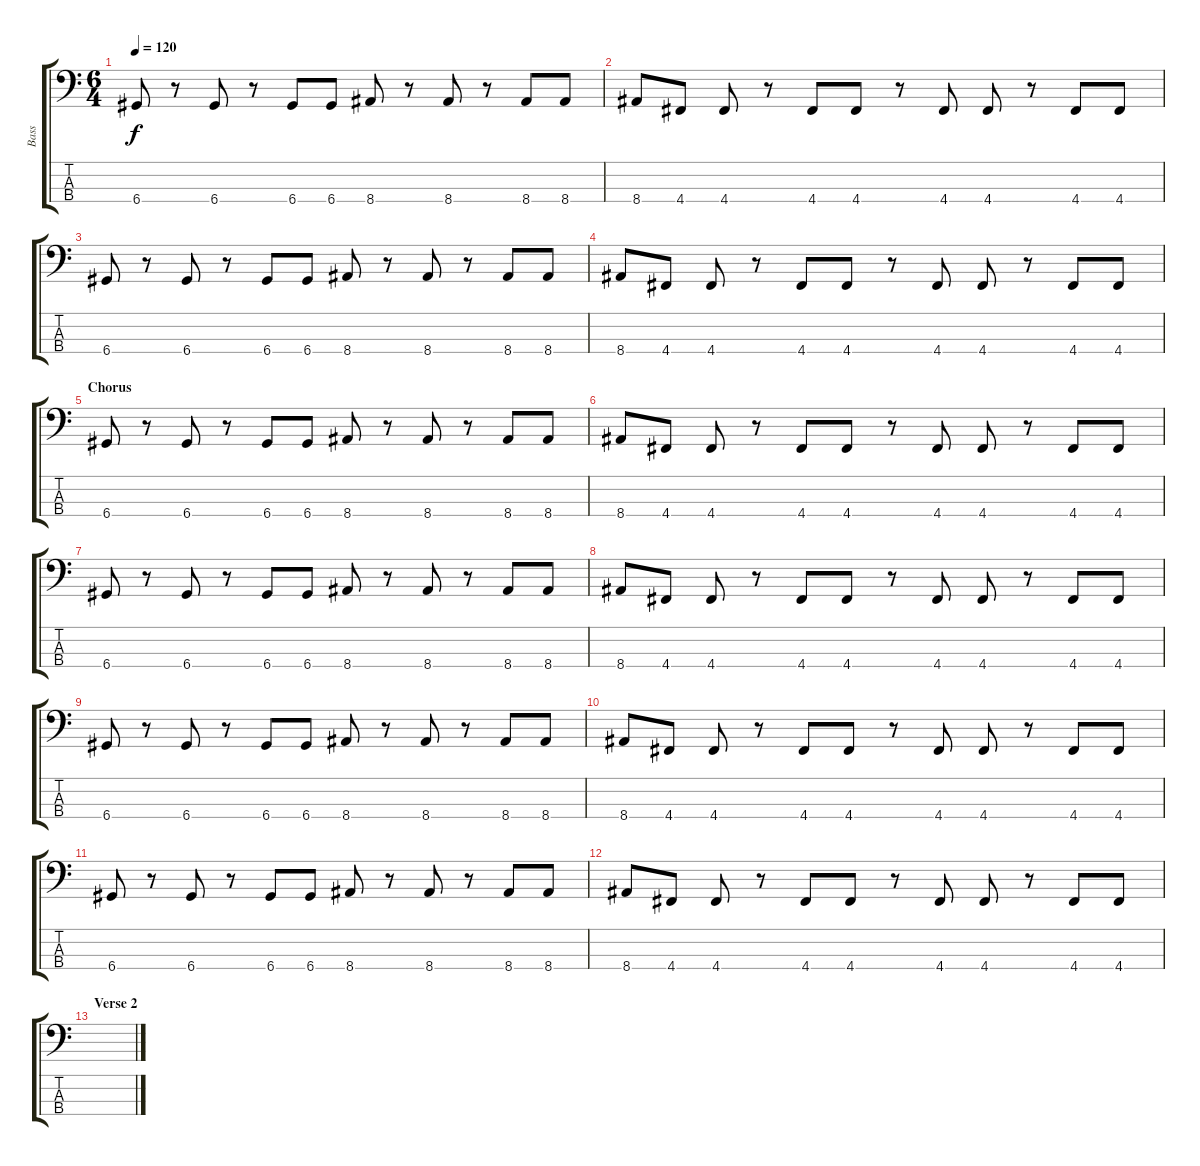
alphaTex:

\track ("Bass" "Bass") {instrument electricbassfinger}
\staff {score tabs}
\tuning (G2 D2 A1 D1) {hide}
\ts (6 4)
\tempo 120
\clef f4
\ks c
6.4.8{dy f} r.8 6.4.8 r.8 6.4.8 6.4.8 8.4.8 r.8 8.4.8 r.8 8.4.8 8.4.8 |
8.4.8 4.4.8 4.4.8 r.8 4.4.8 4.4.8 r.8 4.4.8 4.4.8 r.8 4.4.8 4.4.8 |
6.4.8 r.8 6.4.8 r.8 6.4.8 6.4.8 8.4.8 r.8 8.4.8 r.8 8.4.8 8.4.8 |
8.4.8 4.4.8 4.4.8 r.8 4.4.8 4.4.8 r.8 4.4.8 4.4.8 r.8 4.4.8 4.4.8 |
\section ("" "Chorus")
6.4.8{volume 15} r.8 6.4.8 r.8 6.4.8 6.4.8 8.4.8 r.8 8.4.8 r.8 8.4.8 8.4.8 |
8.4.8 4.4.8 4.4.8 r.8 4.4.8 4.4.8 r.8 4.4.8 4.4.8 r.8 4.4.8 4.4.8 |
6.4.8 r.8 6.4.8 r.8 6.4.8 6.4.8 8.4.8 r.8 8.4.8 r.8 8.4.8 8.4.8 |
8.4.8 4.4.8 4.4.8 r.8 4.4.8 4.4.8 r.8 4.4.8 4.4.8 r.8 4.4.8 4.4.8 |
6.4.8 r.8 6.4.8 r.8 6.4.8 6.4.8 8.4.8 r.8 8.4.8 r.8 8.4.8 8.4.8 |
8.4.8 4.4.8 4.4.8 r.8 4.4.8 4.4.8 r.8 4.4.8 4.4.8 r.8 4.4.8 4.4.8 |
6.4.8 r.8 6.4.8 r.8 6.4.8 6.4.8 8.4.8 r.8 8.4.8 r.8 8.4.8 8.4.8 |
8.4.8 4.4.8 4.4.8 r.8 4.4.8 4.4.8 r.8 4.4.8 4.4.8 r.8 4.4.8 4.4.8 |
\section ("" "Verse 2")
